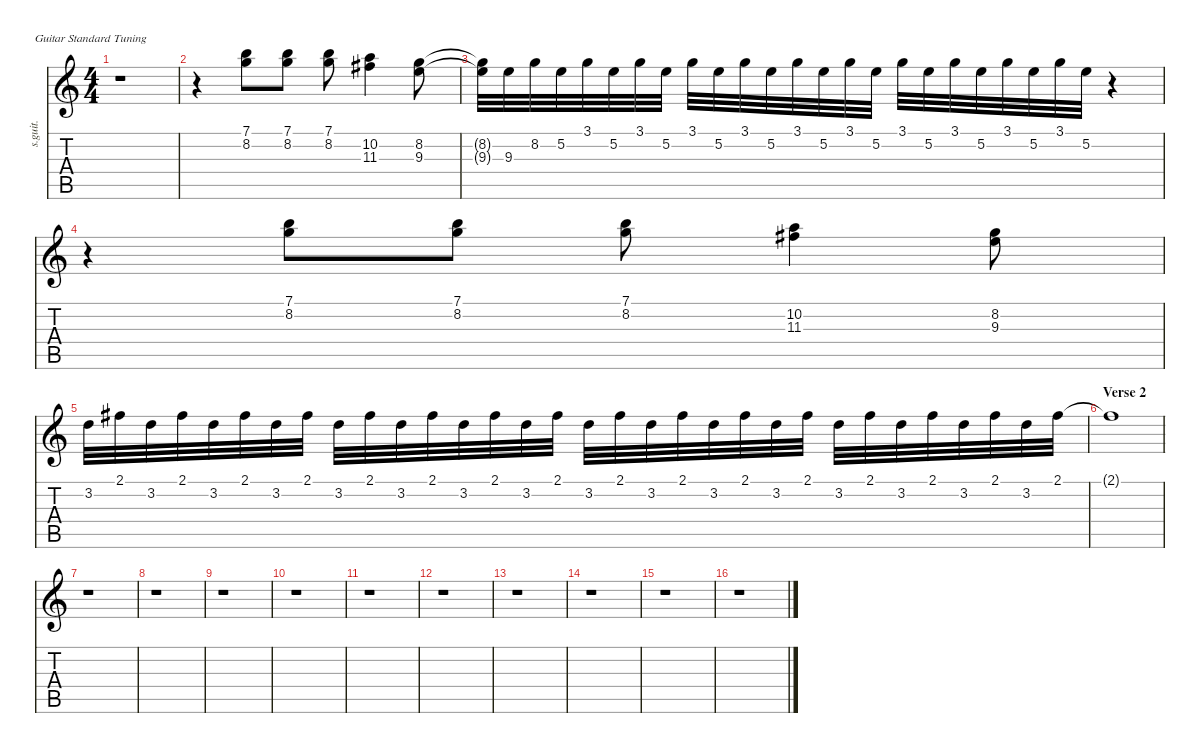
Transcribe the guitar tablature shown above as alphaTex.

\defaultSystemsLayout 4
\hideDynamics
\bracketExtendMode nobrackets
\track ("Steel Drums" "s.guit.") {instrument vibraphone}
\staff {score tabs}
\tuning (E4 B3 G3 D3 A2 E2)
\displaytranspose 12
\ts (4 4)
\tempo (120 hide)
\clef g2
\ks c
r.1{dy mf} |
r.4 (7.1 8.2).8 (8.2 7.1).8 (8.2 7.1).8 (11.3{acc #} 10.2).4 (9.3 8.2).8 |
(8.2{t} 9.3{t}).32 9.3.32 8.2.32 5.2.32 3.1.32 5.2.32 3.1.32 5.2.32 3.1.32 5.2.32 3.1.32 5.2.32 3.1.32 5.2.32 3.1.32 5.2.32 3.1.32 5.2.32 3.1.32 5.2.32 3.1.32 5.2.32 3.1.32 5.2.32 r.4 |
r.4 (7.1 8.2).8 (7.1 8.2).8 (7.1 8.2).8 (10.2 11.3{acc #}).4 (8.2 9.3).8 |
3.2.32 2.1{acc #}.32 3.2.32 2.1{acc #}.32 3.2.32 2.1{acc #}.32 3.2.32 2.1{acc #}.32 3.2.32 2.1{acc #}.32 3.2.32 2.1{acc #}.32 3.2.32 2.1{acc #}.32 3.2.32 2.1{acc #}.32 3.2.32 2.1{acc #}.32 3.2.32 2.1{acc #}.32 3.2.32 2.1{acc #}.32 3.2.32 2.1{acc #}.32 3.2.32 2.1{acc #}.32 3.2.32 2.1{acc #}.32 3.2.32 2.1{acc #}.32 3.2.32 2.1{acc #}.32 |
\section ("" "Verse 2")
2.1{t acc #}.1 |
r.1 |
r.1 |
r.1 |
r.1 |
r.1 |
r.1 |
r.1 |
r.1 |
r.1 |
r.1
